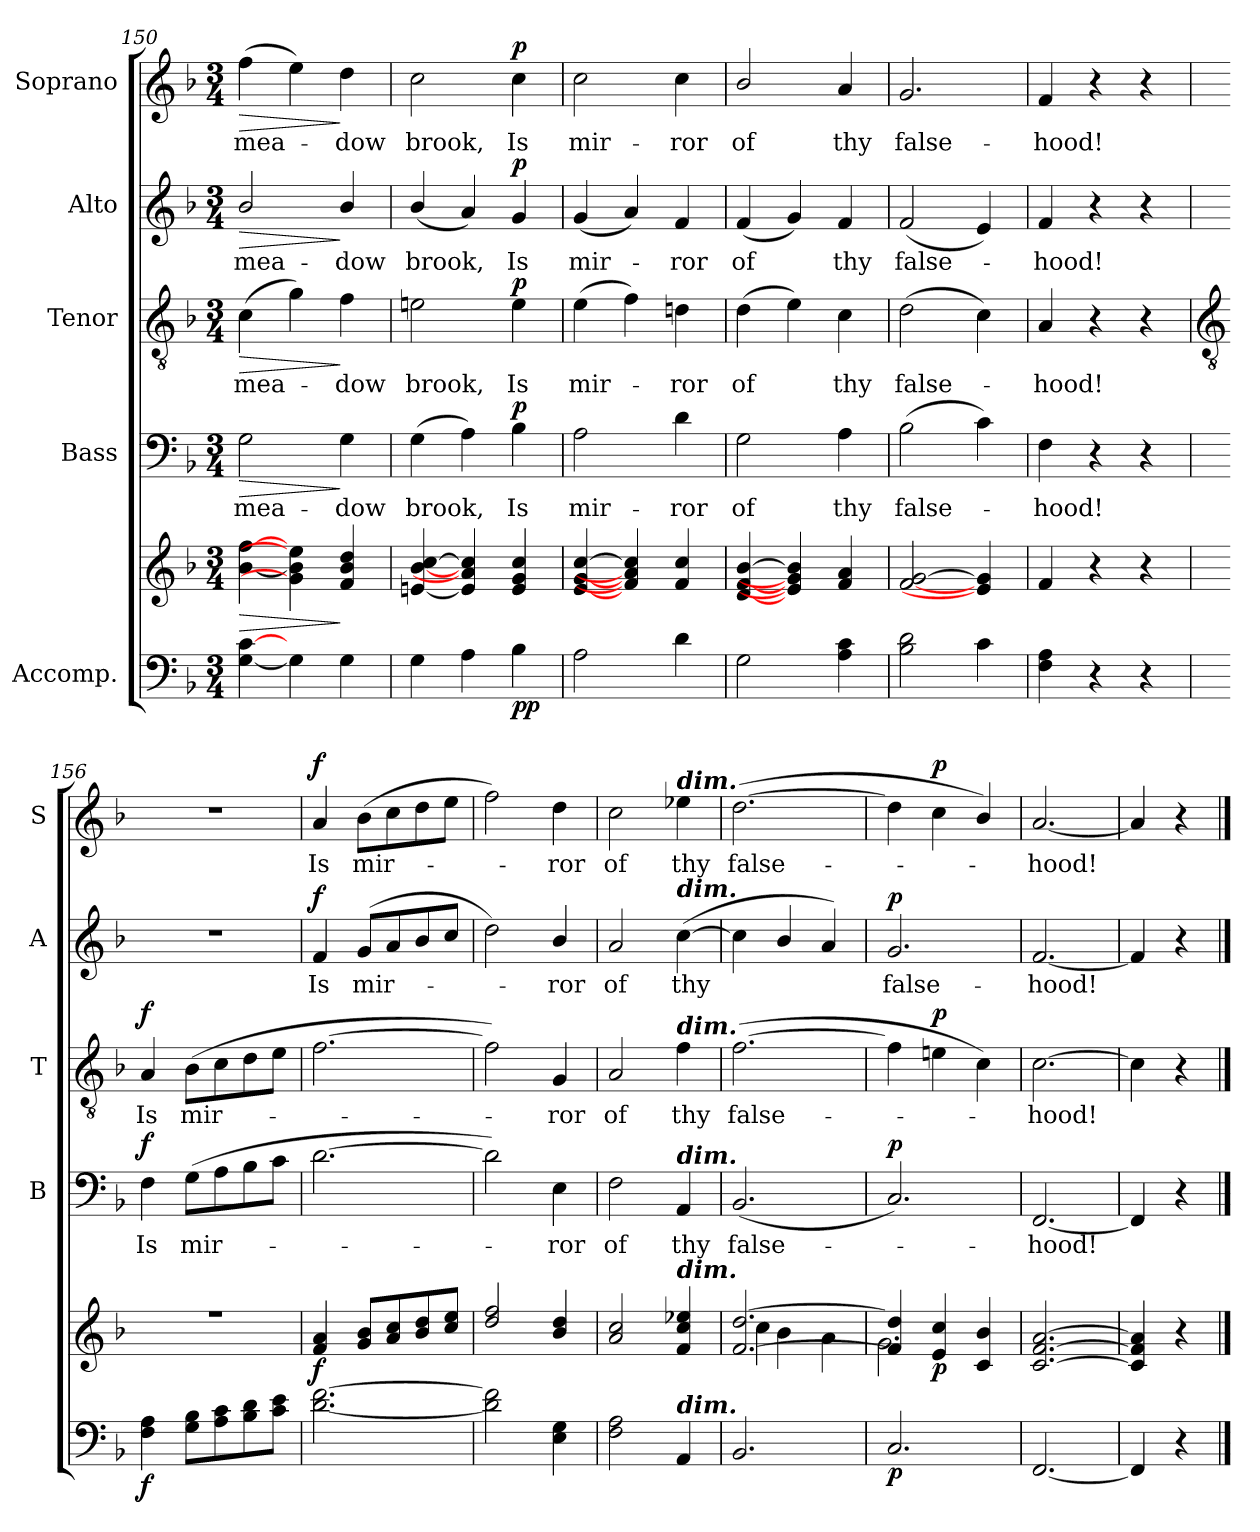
**kern	**kern	**dynam	**kern	**text	**dynam	**kern	**text	**dynam	**kern	**text	**dynam	**kern	**text	**dynam
*part5	*part5	*part5	*part4	*part4	*part4	*part3	*part3	*part3	*part2	*part2	*part2	*part1	*part1	*part1
*staff6	*staff5	*staff5/6	*staff4	*staff4	*staff4	*staff3	*staff3	*staff3	*staff2	*staff2	*staff2	*staff1	*staff1	*staff1
*I"Accomp.	*	*	*I"Bass	*	*	*I"Tenor	*	*	*I"Alto	*	*	*I"Soprano	*	*
*	*	*	*I'B	*	*	*I'T	*	*	*I'A	*	*	*I'S	*	*
*clefF4	*clefG2	*	*clefF4	*	*	*clefGv2	*	*	*clefG2	*	*	*clefG2	*	*
*k[b-]	*k[b-]	*	*k[b-]	*	*	*k[b-]	*	*	*k[b-]	*	*	*k[b-]	*	*
*F:	*F:	*	*F:	*	*	*F:	*	*	*F:	*	*	*F:	*	*
*M3/4	*M3/4	*	*M3/4	*	*	*M3/4	*	*	*M3/4	*	*	*M3/4	*	*
=150	=150	=150	=150	=150	=150	=150	=150	=150	=150	=150	=150	=150	=150	=150
!	!	!LO:HP:b	!	!LO:LY:b	!LO:HP:b	!	!LO:LY:b	!LO:HP:b	!	!LO:LY:b	!LO:HP:b	!	!LO:LY:b	!LO:HP:b
[4G [4c	[4b- [4ff	>	2G	mea-	>	(>4c	mea-	>	2b-/	mea-	>	(>4ff	mea-	>
4G]	4g] 4b-] 4ee]	.	.	.	.	4g)	.	.	.	.	.	4ee)	.	.
!	!	!	!	!LO:LY:b	!	!	!LO:LY:b	!	!	!LO:LY:b	!	!	!LO:LY:b	!
4G	4f 4b- 4dd	]	4G	-dow	]	4f	dow	]	4b-/	-dow	]	4dd	-dow	]
=151	=151	=151	=151	=151	=151	=151	=151	=151	=151	=151	=151	=151	=151	=151
!	!	!	!	!LO:LY:b	!	!	!LO:LY:b	!	!	!LO:LY:b	!	!	!LO:LY:b	!
4G	[4en [4b- [4cc	.	(>4G	brook,	.	2en	brook,	.	(<4b-/	brook,	.	2cc	brook,	.
4A	4e] 4a] 4cc]	.	4A)	.	.	.	.	.	4a)	.	.	.	.	.
!	!	!LO:DY:b=2	!	!LO:LY:b	!	!	!LO:LY:b	!	!	!LO:LY:b	!	!	!LO:LY:b	!
!	!	!LO:DY:n=1:b	!	!	!LO:DY:b	!	!	!LO:DY:b	!	!	!LO:DY:b	!	!	!LO:DY:b
4B-	4e 4g 4cc	p p	4B-	Is	p	4e	Is	p	4g	Is	p	4cc	Is	p
=152	=152	=152	=152	=152	=152	=152	=152	=152	=152	=152	=152	=152	=152	=152
!	!	!	!	!LO:LY:b	!	!	!LO:LY:b	!	!	!LO:LY:b	!	!	!LO:LY:b	!
2A	[4e [4g [4cc	.	2A	mir-	.	(>4e	mir-	.	(<4g	mir-	.	2cc	mir-	.
.	4f] 4a] 4cc]	.	.	.	.	4f)	.	.	4a)	.	.	.	.	.
!	!	!	!	!LO:LY:b	!	!	!LO:LY:b	!	!	!LO:LY:b	!	!	!LO:LY:b	!
4d	4f 4cc	.	4d	-ror	.	4dn	ror	.	4f	ror	.	4cc	-ror	.
=153	=153	=153	=153	=153	=153	=153	=153	=153	=153	=153	=153	=153	=153	=153
!	!	!	!	!LO:LY:b	!	!	!LO:LY:b	!	!	!LO:LY:b	!	!	!LO:LY:b	!
2G	[4d/ [4f/ [4b-/	.	2G	of	.	(>4d	of	.	(<4f	of	.	2b-/	of	.
.	4e/] 4g/] 4b-/]	.	.	.	.	4e)	.	.	4g)	.	.	.	.	.
!	!	!	!	!LO:LY:b	!	!	!LO:LY:b	!	!	!LO:LY:b	!	!	!LO:LY:b	!
4A 4c	4f 4a	.	4A	thy	.	4c	thy	.	4f	thy	.	4a	thy	.
=154	=154	=154	=154	=154	=154	=154	=154	=154	=154	=154	=154	=154	=154	=154
!	!	!	!	!LO:LY:b	!	!	!LO:LY:b	!	!	!LO:LY:b	!	!	!LO:LY:b	!
2B- 2d	[2f [2g	.	(>2B-	false-	.	(>2d	false-	.	(<2f	false-	.	2.g	false-	.
4c	4e] 4g]	.	4c)	.	.	4c)	.	.	4e)	.	.	.	.	.
=155	=155	=155	=155	=155	=155	=155	=155	=155	=155	=155	=155	=155	=155	=155
!	!	!	!	!LO:LY:b	!	!	!LO:LY:b	!	!	!LO:LY:b	!	!	!LO:LY:b	!
4F 4A	4f	.	4F	hood!	.	4A	hood!	.	4f	hood!	.	4f	-hood!	.
4r	4r	.	4r	.	.	4r	.	.	4r	.	.	4r	.	.
4r	4r	.	4r	.	.	4r	.	.	4r	.	.	4r	.	.
!!LO:LB:g=z
=156	=156	=156	=156	=156	=156	=156	=156	=156	=156	=156	=156	=156	=156	=156
*	*	*	*	*	*	*clefGv2	*	*	*	*	*	*	*	*
*	*^	*	*	*	*	*	*	*	*	*	*	*	*	*
!	!LO:N:vis=1	!LO:N:vis=1	!LO:DY:b=2	!	!LO:LY:b	!LO:DY:b	!	!LO:LY:b	!LO:DY:b	!LO:N:vis=1	!	!	!LO:N:vis=1	!	!
4F 4A	2.r	2.ryy	f	4F	Is	f	4A	Is	f	2.r	.	.	2.r	.	.
!	!	!	!	!	!LO:LY:b	!	!	!LO:LY:b	!	!	!	!	!	!	!
8G 8B-L	.	.	.	(>8GL	mir-	.	(>8B-L	mir-	.	.	.	.	.	.	.
8A 8c	.	.	.	8A	.	.	8c	.	.	.	.	.	.	.	.
8B- 8d	.	.	.	8B-	.	.	8d	.	.	.	.	.	.	.	.
8c 8eJ	.	.	.	8cJ	.	.	8eJ	.	.	.	.	.	.	.	.
=157	=157	=157	=157	=157	=157	=157	=157	=157	=157	=157	=157	=157	=157	=157	=157
!	!	!LO:N:vis=1	!LO:DY:b	!	!	!	!	!	!	!	!LO:LY:b	!LO:DY:b	!	!LO:LY:b	!LO:DY:b
[2.d [2.f	4f 4a	2.ryy	f	[2.d	.	.	[2.f	.	.	4f	Is	f	4a	Is	f
!	!	!	!	!	!	!	!	!	!	!	!LO:LY:b	!	!	!LO:LY:b	!
.	8g 8b-L	.	.	.	.	.	.	.	.	(<8gL	mir-	.	(>8b-L	mir-	.
.	8a 8cc	.	.	.	.	.	.	.	.	8a	.	.	8cc	.	.
.	8b- 8dd	.	.	.	.	.	.	.	.	8b-	.	.	8dd	.	.
.	8cc 8eeJ	.	.	.	.	.	.	.	.	8ccJ	.	.	8eeJ	.	.
=158	=158	=158	=158	=158	=158	=158	=158	=158	=158	=158	=158	=158	=158	=158	=158
!	!	!LO:N:vis=1	!	!	!	!	!	!	!	!	!	!	!	!	!
2d] 2f]	2dd 2ff	2.ryy	.	2d])	.	.	2f])	.	.	2dd)	.	.	2ff)	.	.
!	!	!	!	!	!LO:LY:b	!	!	!LO:LY:b	!	!	!LO:LY:b	!	!	!LO:LY:b	!
4E 4G	4b- 4dd	.	.	4E	ror	.	4G	ror	.	4b-/	ror	.	4dd	ror	.
=159	=159	=159	=159	=159	=159	=159	=159	=159	=159	=159	=159	=159	=159	=159	=159
!	!	!LO:N:vis=1	!	!	!LO:LY:b	!	!	!LO:LY:b	!	!	!LO:LY:b	!	!	!LO:LY:b	!
2F 2A	2a 2cc	2.ryy	.	2F	of	.	2A	of	.	2a	of	.	2cc	of	.
!	!	!	!	!	!	!	!	!	!	!	!	!	!LO:TX:a:Bi:t=dim.	!	!
!	!	!	!	!	!	!	!	!	!	!LO:TX:a:Bi:t=dim.	!	!	!	!	!
!	!	!	!	!	!	!	!LO:TX:a:Bi:t=dim.	!	!	!	!	!	!	!	!
!	!	!	!	!LO:TX:a:Bi:t=dim.	!	!	!	!	!	!	!	!	!	!	!
!	!LO:TX:a:Bi:t=dim.	!	!	!	!	!	!	!	!	!	!	!	!	!	!
!LO:TX:a:Bi:t=dim.	!	!	!	!	!	!	!	!	!	!	!	!	!	!	!
!	!	!	!	!	!LO:LY:b	!	!	!LO:LY:b	!	!	!LO:LY:b	!	!	!LO:LY:b	!
4AA	4f 4cc 4ee-X	.	.	4AA	thy	.	4f	thy	.	(<[4cc	thy	.	4ee-X	thy	.
=160	=160	=160	=160	=160	=160	=160	=160	=160	=160	=160	=160	=160	=160	=160	=160
!	!	!	!	!	!LO:LY:b	!	!	!LO:LY:b	!	!	!	!	!	!LO:LY:b	!
2.BB-	[2.f [2.dd	4cc\	.	(<2.BB-	false-	.	(>[2.f	false-	.	4cc]	.	.	(>[2.dd	false-	.
.	.	4b-\	.	.	.	.	.	.	.	4b-/	.	.	.	.	.
.	.	4a\	.	.	.	.	.	.	.	4a)	.	.	.	.	.
=161	=161	=161	=161	=161	=161	=161	=161	=161	=161	=161	=161	=161	=161	=161	=161
!	!	!	!LO:DY:b=2	!	!	!LO:DY:b	!	!	!	!	!LO:LY:b	!LO:DY:b	!	!	!
2.C	4f] 4dd]	2.g\	p	2.C)	.	p	4f]	.	.	2.g	false-	p	4dd]	.	.
!	!	!	!LO:DY:b	!	!	!	!	!	!LO:DY:b	!	!	!	!	!	!LO:DY:b
.	4e 4cc	.	p	.	.	.	4en	.	p	.	.	.	4cc	.	p
.	4c/ 4b-/	.	.	.	.	.	4c)	.	.	.	.	.	4b-/)	.	.
=162	=162	=162	=162	=162	=162	=162	=162	=162	=162	=162	=162	=162	=162	=162	=162
!	!	!LO:N:vis=1	!	!	!LO:LY:b	!	!	!LO:LY:b	!	!	!LO:LY:b	!	!	!LO:LY:b	!
[2.FF	[2.c [2.f [2.a	2.ryy	.	[2.FF	hood!	.	[2.c	hood!	.	[2.f	-hood!	.	[2.a	hood!	.
=163	=163	=163	=163	=163	=163	=163	=163	=163	=163	=163	=163	=163	=163	=163	=163
4FF]	4c] 4f] 4a]	4ryy	.	4FF]	.	.	4c]	.	.	4f]	.	.	4a]	.	.
4r	4r	4ryy	.	4r	.	.	4r	.	.	4r	.	.	4r	.	.
*	*v	*v	*	*	*	*	*	*	*	*	*	*	*	*	*
==	==	==	==	==	==	==	==	==	==	==	==	==	==	==
*-	*-	*-	*-	*-	*-	*-	*-	*-	*-	*-	*-	*-	*-	*-
